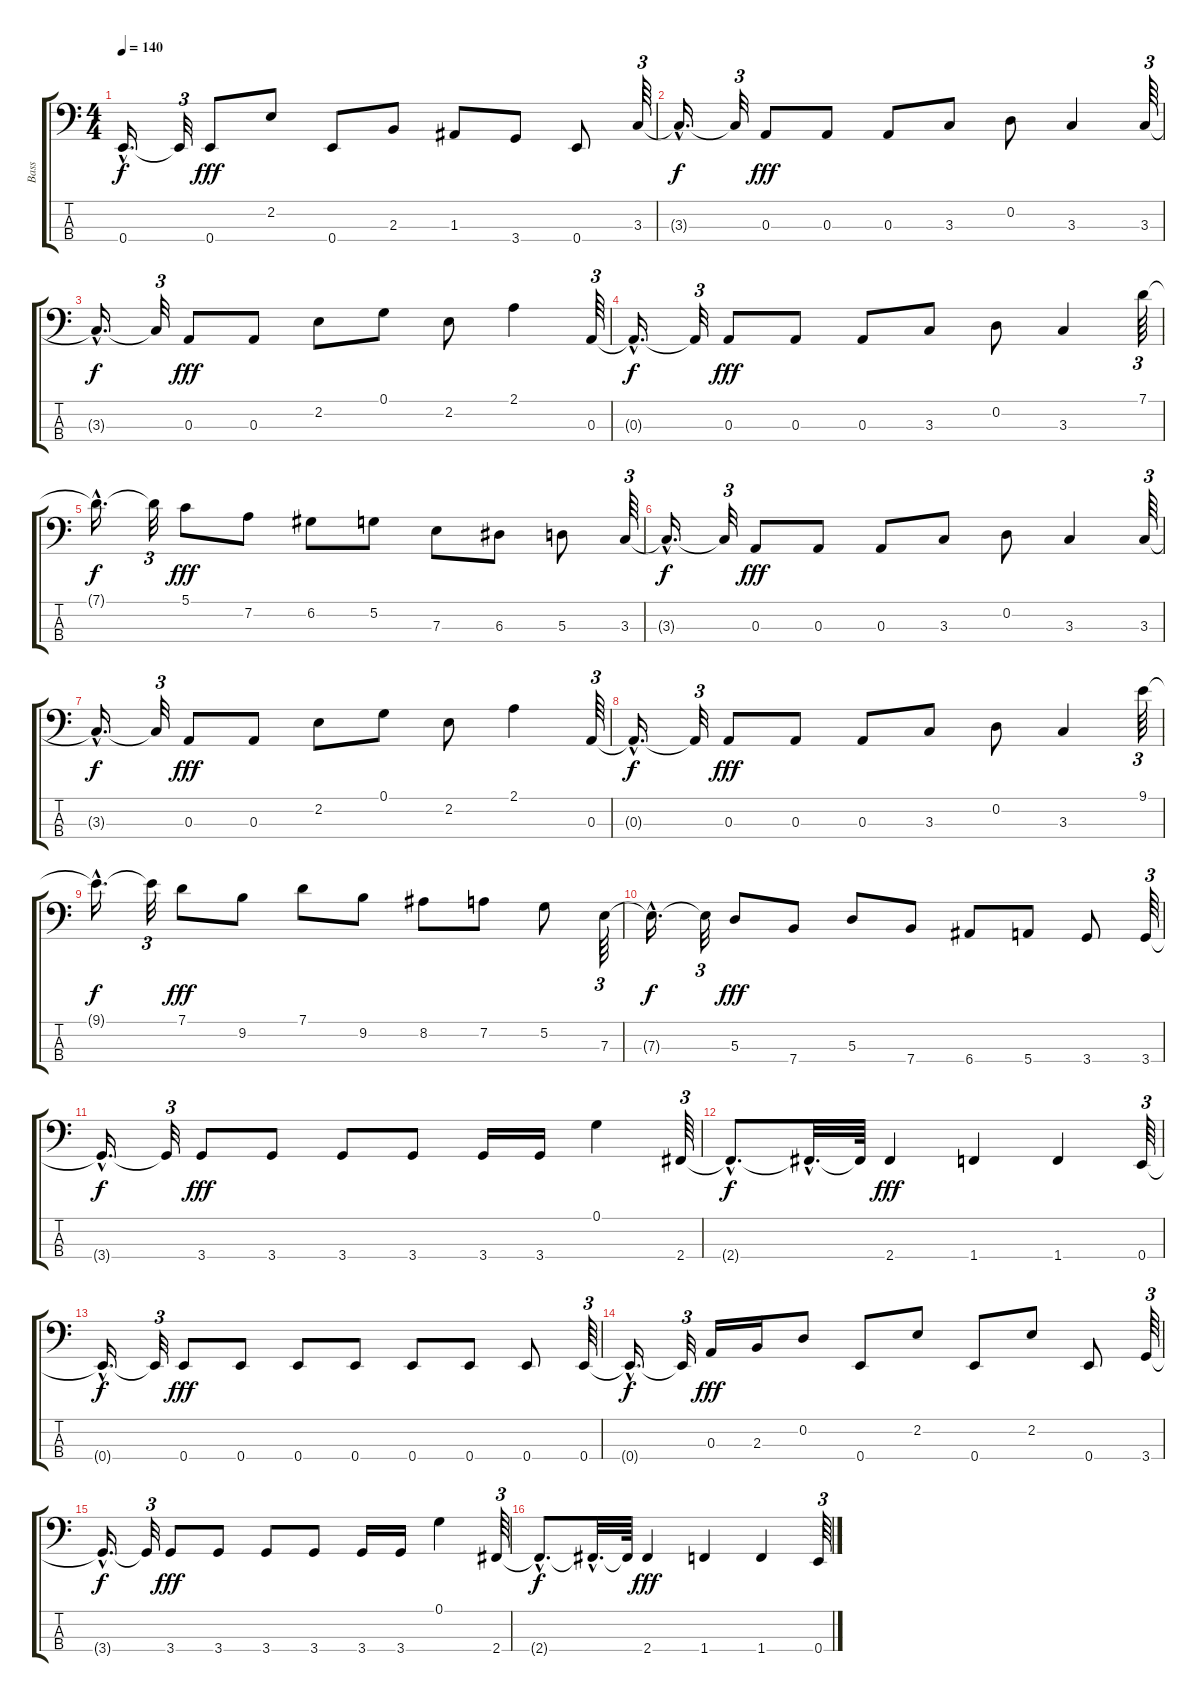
\track ("Bass" "Bass") {instrument electricbassfinger}
\staff {score tabs}
\tuning (G2 D2 A1 E1) {hide}
\ts (4 4)
\tempo 140
\clef f4
\ks c
0.4{hac t}.16{d dy f} 0.4{t}.32{tu (3 2)} 0.4.8{dy fff} 2.2.8 0.4.8 2.3.8 1.3.8 3.4.8 0.4.8 3.3.64{tu (3 2)} |
3.3{hac t}.16{d dy f} 3.3{t}.32{tu (3 2)} 0.3.8{dy fff} 0.3.8 0.3.8 3.3.8 0.2.8 3.3.4 3.3.64{tu (3 2)} |
3.3{hac t}.16{d dy f} 3.3{t}.32{tu (3 2)} 0.3.8{dy fff} 0.3.8 2.2.8 0.1.8 2.2.8 2.1.4 0.3.64{tu (3 2)} |
0.3{hac t}.16{d dy f} 0.3{t}.32{tu (3 2)} 0.3.8{dy fff} 0.3.8 0.3.8 3.3.8 0.2.8 3.3.4 7.1.64{tu (3 2)} |
7.1{hac t}.16{d dy f} 7.1{t}.32{tu (3 2)} 5.1.8{dy fff} 7.2.8 6.2.8 5.2.8 7.3.8 6.3.8 5.3.8 3.3.64{tu (3 2)} |
3.3{hac t}.16{d dy f} 3.3{t}.32{tu (3 2)} 0.3.8{dy fff} 0.3.8 0.3.8 3.3.8 0.2.8 3.3.4 3.3.64{tu (3 2)} |
3.3{hac t}.16{d dy f} 3.3{t}.32{tu (3 2)} 0.3.8{dy fff} 0.3.8 2.2.8 0.1.8 2.2.8 2.1.4 0.3.64{tu (3 2)} |
0.3{hac t}.16{d dy f} 0.3{t}.32{tu (3 2)} 0.3.8{dy fff} 0.3.8 0.3.8 3.3.8 0.2.8 3.3.4 9.1.64{tu (3 2)} |
9.1{hac t}.16{d dy f} 9.1{t}.32{tu (3 2)} 7.1.8{dy fff} 9.2.8 7.1.8 9.2.8 8.2.8 7.2.8 5.2.8 7.3.64{tu (3 2)} |
7.3{hac t}.16{d dy f} 7.3{t}.32{tu (3 2)} 5.3.8{dy fff} 7.4.8 5.3.8 7.4.8 6.4.8 5.4.8 3.4.8 3.4.64{tu (3 2)} |
3.4{hac t}.16{d dy f} 3.4{t}.32{tu (3 2)} 3.4.8{dy fff} 3.4.8 3.4.8 3.4.8 3.4.16 3.4.16 0.1.4 2.4.64{tu (3 2)} |
2.4{hac t}.8{d dy f} 2.4{hac t}.32{d} 2.4{t}.64 2.4.4{dy fff} 1.4.4 1.4.4 0.4.64{tu (3 2)} |
0.4{hac t}.16{d dy f} 0.4{t}.32{tu (3 2)} 0.4.8{dy fff} 0.4.8 0.4.8 0.4.8 0.4.8 0.4.8 0.4.8 0.4.64{tu (3 2)} |
0.4{hac t}.16{d dy f} 0.4{t}.32{tu (3 2)} 0.3.16{dy fff} 2.3.16 0.2.8 0.4.8 2.2.8 0.4.8 2.2.8 0.4.8 3.4.64{tu (3 2)} |
3.4{hac t}.16{d dy f} 3.4{t}.32{tu (3 2)} 3.4.8{dy fff} 3.4.8 3.4.8 3.4.8 3.4.16 3.4.16 0.1.4 2.4.64{tu (3 2)} |
2.4{hac t}.8{d dy f} 2.4{hac t}.32{d} 2.4{t}.64 2.4.4{dy fff} 1.4.4 1.4.4 0.4.64{tu (3 2)}
